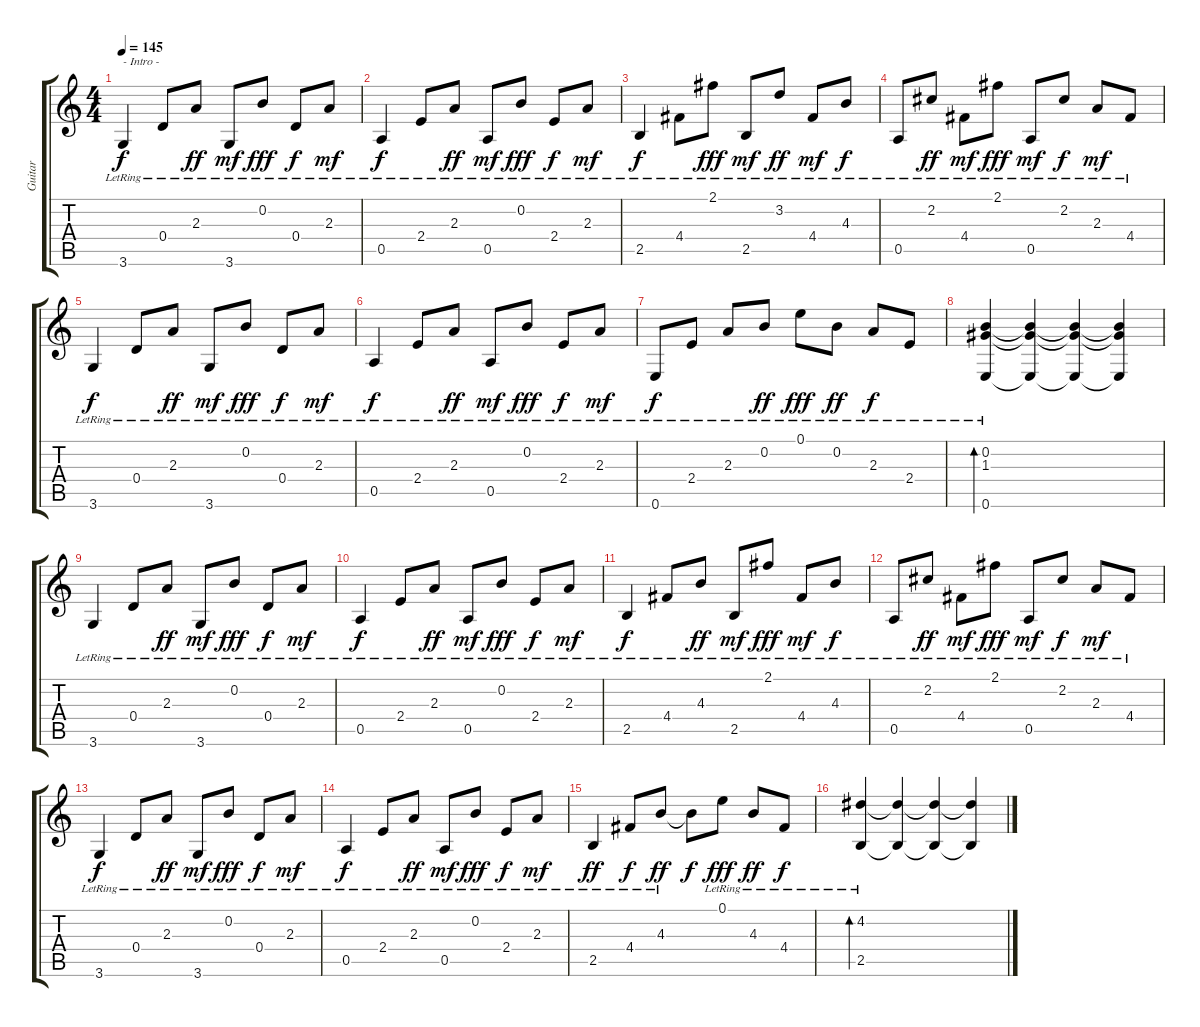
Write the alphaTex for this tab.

\track ("Guitar" "Guitar") {instrument acousticguitarsteel}
\staff {score tabs}
\tuning (E4 B3 G3 D3 A2 E2) {hide}
\ts (4 4)
\tempo 145
\clef g2
\ks c
3.6{lr}.4{txt "- Intro -" dy f instrument acousticguitarsteel} 0.4{lr}.8 2.3{lr}.8{dy ff} 3.6{lr}.8{dy mf} 0.2{lr}.8{dy fff} 0.4{lr}.8{dy f} 2.3{lr}.8{dy mf} |
0.5{lr}.4{dy f} 2.4{lr}.8 2.3{lr}.8{dy ff} 0.5{lr}.8{dy mf} 0.2{lr}.8{dy fff} 2.4{lr}.8{dy f} 2.3{lr}.8{dy mf} |
2.5{lr}.4{dy f} 4.4{lr}.8 2.1{lr}.8{dy fff} 2.5{lr}.8{dy mf} 3.2{lr}.8{dy ff} 4.4{lr}.8{dy mf} 4.3{lr}.8{dy f} |
0.5{lr}.8 2.2{lr}.8{dy ff} 4.4{lr}.8{dy mf} 2.1{lr}.8{dy fff} 0.5{lr}.8{dy mf} 2.2{lr}.8{dy f} 2.3{lr}.8{dy mf} 4.4{lr}.8 |
3.6{lr}.4{dy f} 0.4{lr}.8 2.3{lr}.8{dy ff} 3.6{lr}.8{dy mf} 0.2{lr}.8{dy fff} 0.4{lr}.8{dy f} 2.3{lr}.8{dy mf} |
0.5{lr}.4{dy f} 2.4{lr}.8 2.3{lr}.8{dy ff} 0.5{lr}.8{dy mf} 0.2{lr}.8{dy fff} 2.4{lr}.8{dy f} 2.3{lr}.8{dy mf} |
0.6{lr}.8{dy f} 2.4{lr}.8 2.3{lr}.8 0.2{lr}.8{dy ff} 0.1{lr}.8{dy fff} 0.2{lr}.8{dy ff} 2.3{lr}.8{dy f} 2.4{lr}.8 |
(0.2{lr} 1.3{lr} 0.6{lr}).4{bd 240} (0.2{t} 1.3{t} 0.6{t}).4 (0.2{t} 1.3{t} 0.6{t}).4 (0.2{t} 1.3{t} 0.6{t}).4 |
3.6{lr}.4 0.4{lr}.8 2.3{lr}.8{dy ff} 3.6{lr}.8{dy mf} 0.2{lr}.8{dy fff} 0.4{lr}.8{dy f} 2.3{lr}.8{dy mf} |
0.5{lr}.4{dy f} 2.4{lr}.8 2.3{lr}.8{dy ff} 0.5{lr}.8{dy mf} 0.2{lr}.8{dy fff} 2.4{lr}.8{dy f} 2.3{lr}.8{dy mf} |
2.5{lr}.4{dy f} 4.4{lr}.8 4.3{lr}.8{dy ff} 2.5{lr}.8{dy mf} 2.1{lr}.8{dy fff} 4.4{lr}.8{dy mf} 4.3{lr}.8{dy f} |
0.5{lr}.8 2.2{lr}.8{dy ff} 4.4{lr}.8{dy mf} 2.1{lr}.8{dy fff} 0.5{lr}.8{dy mf} 2.2{lr}.8{dy f} 2.3{lr}.8{dy mf} 4.4{lr}.8 |
3.6{lr}.4{dy f} 0.4{lr}.8 2.3{lr}.8{dy ff} 3.6{lr}.8{dy mf} 0.2{lr}.8{dy fff} 0.4{lr}.8{dy f} 2.3{lr}.8{dy mf} |
0.5{lr}.4{dy f} 2.4{lr}.8 2.3{lr}.8{dy ff} 0.5{lr}.8{dy mf} 0.2{lr}.8{dy fff} 2.4{lr}.8{dy f} 2.3{lr}.8{dy mf} |
2.5{lr}.4{dy ff} 4.4{lr}.8{dy f} 4.3{lr}.8{dy ff} 4.3{t}.8{dy f} 0.1{lr}.8{dy fff} 4.3{lr}.8{dy ff} 4.4{lr}.8{dy f} |
(4.2{lr} 2.5{lr}).4{bd 240} (4.2{t} 2.5{t}).4 (4.2{t} 2.5{t}).4 (4.2{t} 2.5{t}).4
